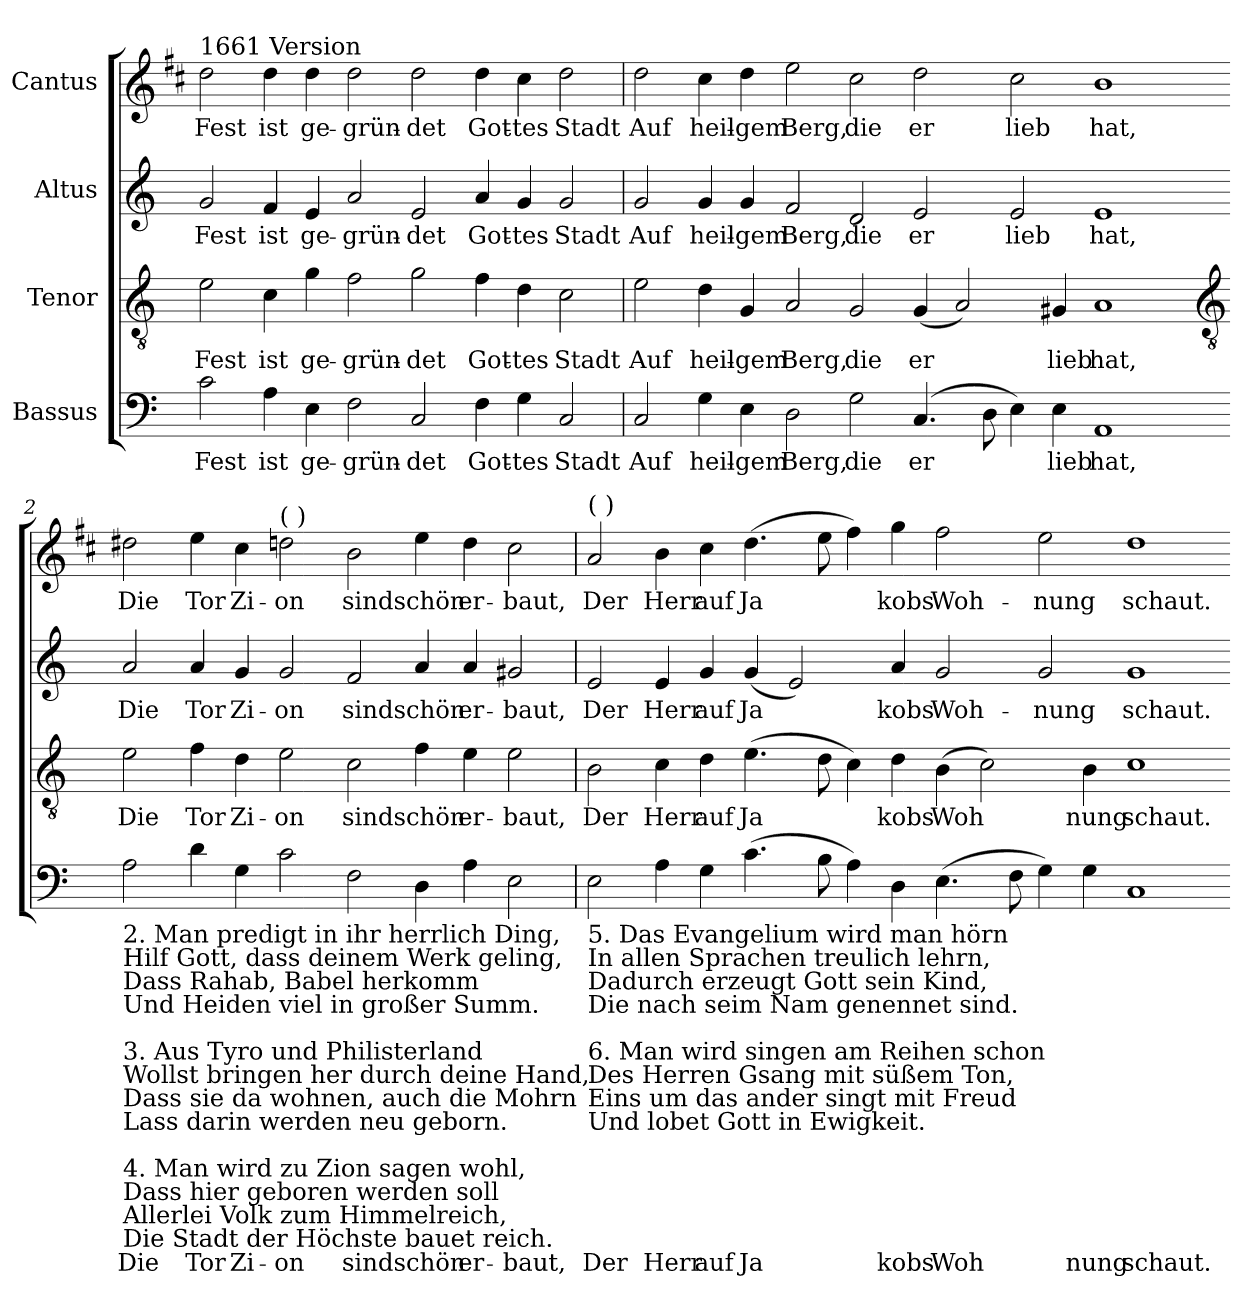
**kern	**text	**kern	**text	**kern	**text	**kern	**text
*part4	*part4	*part3	*part3	*part2	*part2	*part1	*part1
*staff4	*staff4	*staff3	*staff3	*staff2	*staff2	*staff1	*staff1
*I"Bassus	*	*I"Tenor	*	*I"Altus	*	*I"Cantus	*
*clefF4	*	*clefGv2	*	*clefG2	*	*clefG2	*
*	*	*	*	*	*	*ITrd1c2	*
*k[]	*	*k[]	*	*k[]	*	*k[]	*
*C:	*	*C:	*	*C:	*	*C:	*
=	=	=	=	=	=	=	=
!	!	!	!	!	!	!LO:TX:a:t=1661 Version	!
!	!LO:LY:b	!	!LO:LY:b	!	!LO:LY:b	!	!LO:LY:b
2c	Fest	2e	Fest	2g	Fest	2cc	Fest
!	!LO:LY:b	!	!LO:LY:b	!	!LO:LY:b	!	!LO:LY:b
4A	ist	4c	ist	4f	ist	4cc	ist
!	!LO:LY:b	!	!LO:LY:b	!	!LO:LY:b	!	!LO:LY:b
4E	ge-	4g	ge-	4e	ge-	4cc	ge-
!	!LO:LY:b	!	!LO:LY:b	!	!LO:LY:b	!	!LO:LY:b
2F	-grün-	2f	-grün-	2a	-grün-	2cc	-grün-
!	!LO:LY:b	!	!LO:LY:b	!	!LO:LY:b	!	!LO:LY:b
2C	-det	2g	-det	2e	-det	2cc	-det
!	!LO:LY:b	!	!LO:LY:b	!	!LO:LY:b	!	!LO:LY:b
4F	Got-	4f	Got-	4a	Got-	4cc	Got-
!	!LO:LY:b	!	!LO:LY:b	!	!LO:LY:b	!	!LO:LY:b
4G	-tes	4d	-tes	4g	-tes	4b	-tes
!	!LO:LY:b	!	!LO:LY:b	!	!LO:LY:b	!	!LO:LY:b
2C	Stadt	2c	Stadt	2g	Stadt	2cc	Stadt
=1	=1	=1	=1	=1	=1	=1	=1
!	!LO:LY:b	!	!LO:LY:b	!	!LO:LY:b	!	!LO:LY:b
2C	Auf	2e	Auf	2g	Auf	2cc	Auf
!	!LO:LY:b	!	!LO:LY:b	!	!LO:LY:b	!	!LO:LY:b
4G	heil-	4d	heil-	4g	heil-	4b	heil-
!	!LO:LY:b	!	!LO:LY:b	!	!LO:LY:b	!	!LO:LY:b
4E	-gem	4G	-gem	4g	-gem	4cc	-gem
!	!LO:LY:b	!	!LO:LY:b	!	!LO:LY:b	!	!LO:LY:b
2D	Berg,	2A	Berg,	2f	Berg,	2dd	Berg,
!	!LO:LY:b	!	!LO:LY:b	!	!LO:LY:b	!	!LO:LY:b
2G	die	2G	die	2d	die	2b	die
!	!LO:LY:b	!	!LO:LY:b	!	!LO:LY:b	!	!LO:LY:b
(>4.C	er	(>4G	er	2e	er	2cc	er
.	.	2A)	.	.	.	.	.
8D	.	.	.	.	.	.	.
!	!	!	!	!	!LO:LY:b	!	!LO:LY:b
4E)	.	.	.	2e	lieb	2b	lieb
!	!LO:LY:b	!	!LO:LY:b	!	!	!	!
4E	lieb	4G#X	lieb	.	.	.	.
!	!LO:LY:b	!	!LO:LY:b	!	!LO:LY:b	!	!LO:LY:b
1AA	hat,	1A	hat,	1e	hat,	1a	hat,
!!LO:LB:g=z
=2-	=2-	=2-	=2-	=2-	=2-	=2-	=2-
*	*	*clefGv2	*	*	*	*	*
!LO:TX:b:t=2. Man predigt in ihr herrlich Ding,\nHilf Gott, dass deinem Werk geling,\nDass Rahab, Babel herkomm\nUnd Heiden viel in großer Summ.\n\n3. Aus Tyro und Philisterland\nWollst bringen her durch deine Hand,\nDass sie da wohnen, auch die Mohrn\nLass darin werden neu geborn.\n\n4. Man wird zu Zion sagen wohl,\nDass hier geboren werden soll\nAllerlei Volk zum Himmelreich,\nDie Stadt der Höchste bauet reich.	!	!	!	!	!	!	!
!	!LO:LY:b	!	!LO:LY:b	!	!LO:LY:b	!	!LO:LY:b
2A	Die	2e	Die	2a	Die	2cc#X	Die
!	!LO:LY:b	!	!LO:LY:b	!	!LO:LY:b	!	!LO:LY:b
4d	Tor	4f	Tor	4a	Tor	4dd	Tor
!	!LO:LY:b	!	!LO:LY:b	!	!LO:LY:b	!	!LO:LY:b
4G	Zi-	4d	Zi-	4g	Zi-	4b	Zi-
!	!	!	!	!	!	!LO:TX:a:t=(  )	!
!	!LO:LY:b	!	!LO:LY:b	!	!LO:LY:b	!	!LO:LY:b
2c	-on	2e	-on	2g	-on	2cc	-on
!	!LO:LY:b	!	!LO:LY:b	!	!LO:LY:b	!	!LO:LY:b
2F	sind	2c	sind	2f	sind	2a	sind
!	!LO:LY:b	!	!LO:LY:b	!	!LO:LY:b	!	!LO:LY:b
4D	schön	4f	schön	4a	schön	4dd	schön
!	!LO:LY:b	!	!LO:LY:b	!	!LO:LY:b	!	!LO:LY:b
4A	er-	4e	er-	4a	er-	4cc	er-
!	!LO:LY:b	!	!LO:LY:b	!	!LO:LY:b	!	!LO:LY:b
2E	-baut,	2e	-baut,	2g#X	-baut,	2b	-baut,
=3	=3	=3	=3	=3	=3	=3	=3
!	!	!	!	!	!	!LO:TX:a:t=(  )	!
!LO:TX:b:t=5. Das Evangelium wird man hörn\nIn allen Sprachen treulich lehrn,\nDadurch erzeugt Gott sein Kind,\nDie nach seim Nam genennet sind.\n\n6. Man wird singen am Reihen schon\nDes Herren Gsang mit süßem Ton,\nEins um das ander singt mit Freud\nUnd lobet Gott in Ewigkeit.	!	!	!	!	!	!	!
!	!LO:LY:b	!	!LO:LY:b	!	!LO:LY:b	!	!LO:LY:b
2E	Der	2B	Der	2e	Der	2g	Der
!	!LO:LY:b	!	!LO:LY:b	!	!LO:LY:b	!	!LO:LY:b
4A	Herr	4c	Herr	4e	Herr	4a	Herr
!	!LO:LY:b	!	!LO:LY:b	!	!LO:LY:b	!	!LO:LY:b
4G	auf	4d	auf	4g	auf	4b	auf
!	!LO:LY:b	!	!LO:LY:b	!	!LO:LY:b	!	!LO:LY:b
(>4.c	Ja	(>4.e	Ja	(<4g	Ja	(>4.cc	Ja
.	.	.	.	2e)	.	.	.
8B	.	8d	.	.	.	8dd	.
4A)	.	4c)	.	.	.	4ee)	.
!	!LO:LY:b	!	!LO:LY:b	!	!LO:LY:b	!	!LO:LY:b
4D	kobs	4d	kobs	4a	kobs	4ff	kobs
!	!LO:LY:b	!	!LO:LY:b	!	!LO:LY:b	!	!LO:LY:b
(>4.E	Woh	(>4B	Woh	2g	Woh-	2ee	Woh-
.	.	2c)	.	.	.	.	.
8F	.	.	.	.	.	.	.
!	!	!	!	!	!LO:LY:b	!	!LO:LY:b
4G)	.	.	.	2g	-nung	2dd	-nung
!	!LO:LY:b	!	!LO:LY:b	!	!	!	!
4G	nung	4B	nung	.	.	.	.
!	!LO:LY:b	!	!LO:LY:b	!	!LO:LY:b	!	!LO:LY:b
1C	schaut.	1c	schaut.	1g	schaut.	1cc	schaut.
=-	=-	=-	=-	=-	=-	=-	=-
*-	*-	*-	*-	*-	*-	*-	*-
